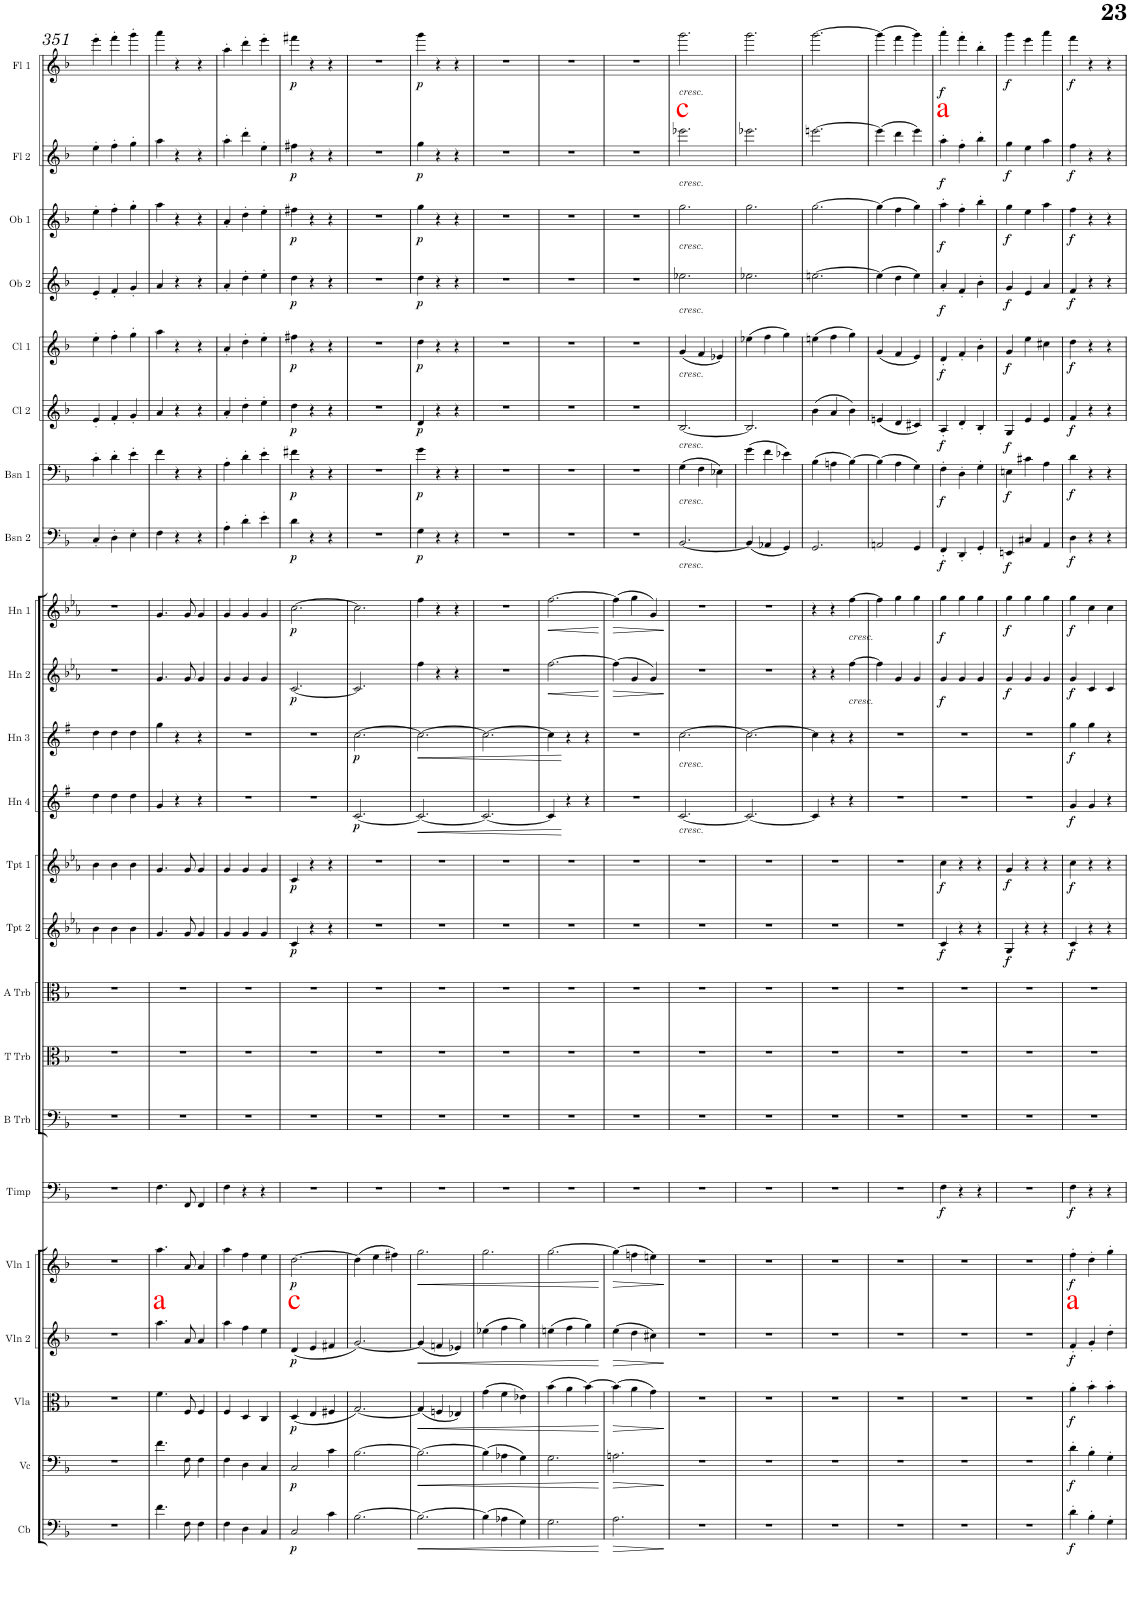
**kern	**dynam	**kern	**dynam	**kern	**dynam	**kern	**dynam	**kern	**text	**dynam	**kern	**dynam	**kern	**kern	**kern	**kern	**dynam	**kern	**dynam	**kern	**dynam	**kern	**dynam	**kern	**dynam	**kern	**dynam	**kern	**dynam	**kern	**dynam	**kern	**dynam	**kern	**dynam	**kern	**dynam	**kern	**dynam	**kern	**dynam	**kern	**text	**dynam
*part23	*part23	*part22	*part22	*part21	*part21	*part20	*part20	*part19	*part19	*part19	*part18	*part18	*part17	*part16	*part15	*part14	*part14	*part13	*part13	*part12	*part12	*part11	*part11	*part10	*part10	*part9	*part9	*part8	*part8	*part7	*part7	*part6	*part6	*part5	*part5	*part4	*part4	*part3	*part3	*part2	*part2	*part1	*part1	*part1
*staff23	*staff23	*staff22	*staff22	*staff21	*staff21	*staff20	*staff20	*staff19	*staff19	*staff19	*staff18	*staff18	*staff17	*staff16	*staff15	*staff14	*staff14	*staff13	*staff13	*staff12	*staff12	*staff11	*staff11	*staff10	*staff10	*staff9	*staff9	*staff8	*staff8	*staff7	*staff7	*staff6	*staff6	*staff5	*staff5	*staff4	*staff4	*staff3	*staff3	*staff2	*staff2	*staff1	*staff1	*staff1
*I"Contrabass	*	*I"Violoncello	*	*I"Viola	*	*I"Violin 2	*	*I"Violin 1	*	*	*I"F, F Timpani	*	*I"Bass Trombone	*I"Tenor Trombone	*I"Alto Trombone	*I"D Trumpet 2	*	*I"D Trumpet 1	*	*I"Bb (basso) Horn 4	*	*I"Bb (basso) Horn 3	*	*I"D Horn 2	*	*I"D Horn 1	*	*I"Bassoon 2	*	*I"Bassoon 1	*	*I"C Clarinet 2	*	*I"C Clarinet 1	*	*I"Oboe 2	*	*I"Oboe 1	*	*I"Flute 2	*	*I"Flute 1	*	*
*I'Cb	*	*I'Vc	*	*I'Vla	*	*I'Vln 2	*	*I'Vln 1	*	*	*I'Timp	*	*I'B Trb	*I'T Trb	*I'A Trb	*I'Tpt 2	*	*I'Tpt 1	*	*I'Hn 4	*	*I'Hn 3	*	*I'Hn 2	*	*I'Hn 1	*	*I'Bsn 2	*	*I'Bsn 1	*	*I'Cl 2	*	*I'Cl 1	*	*I'Ob 2	*	*I'Ob 1	*	*I'Fl 2	*	*I'Fl 1	*	*
!!LO:PB:g=z
*clefF4	*	*clefF4	*	*clefC3	*	*clefG2	*	*clefG2	*	*	*clefF4	*	*clefF4	*clefC3	*clefC3	*clefG2	*	*clefG2	*	*clefG2	*	*clefG2	*	*clefG2	*	*clefG2	*	*clefF4	*	*clefF4	*	*clefG2	*	*clefG2	*	*clefG2	*	*clefG2	*	*clefG2	*	*clefG2	*	*
*Trd7c12	*	*	*	*	*	*	*	*	*	*	*	*	*	*	*	*Trd-1c-2	*	*Trd-1c-2	*	*Trd8c14	*	*Trd8c14	*	*Trd6c10	*	*Trd6c10	*	*	*	*	*	*Trd1c2	*	*Trd1c2	*	*	*	*	*	*	*	*	*	*
*k[b-]	*	*k[b-]	*	*k[b-]	*	*k[b-]	*	*k[b-]	*	*	*k[b-]	*	*k[b-]	*k[b-]	*k[b-]	*k[b-e-a-]	*	*k[b-e-a-]	*	*k[f#]	*	*k[f#]	*	*k[b-e-a-]	*	*k[b-e-a-]	*	*k[b-]	*	*k[b-]	*	*k[b-]	*	*k[b-]	*	*k[b-]	*	*k[b-]	*	*k[b-]	*	*k[b-]	*	*
*M3/4	*	*M3/4	*	*M3/4	*	*M3/4	*	*M3/4	*	*	*M3/4	*	*M3/4	*M3/4	*M3/4	*M3/4	*	*M3/4	*	*M3/4	*	*M3/4	*	*M3/4	*	*M3/4	*	*M3/4	*	*M3/4	*	*M3/4	*	*M3/4	*	*M3/4	*	*M3/4	*	*M3/4	*	*M3/4	*	*
=351	=351	=351	=351	=351	=351	=351	=351	=351	=351	=351	=351	=351	=351	=351	=351	=351	=351	=351	=351	=351	=351	=351	=351	=351	=351	=351	=351	=351	=351	=351	=351	=351	=351	=351	=351	=351	=351	=351	=351	=351	=351	=351	=351	=351
2.r	.	2.r	.	2.r	.	2.r	.	2.r	.	.	2.r	.	2.r	2.r	2.r	4b-\	.	4b-\	.	4dd\	.	4dd\	.	2.r	.	2.r	.	4C'/	.	4c'\	.	4e'/	.	4ee'\	.	4e'/	.	4ee'\	.	4ee'\	.	4eee'\	.	.
.	.	.	.	.	.	.	.	.	.	.	.	.	.	.	.	4b-\	.	4b-\	.	4dd\	.	4dd\	.	.	.	.	.	4D'\	.	4d'\	.	4f'/	.	4ff'\	.	4f'/	.	4ff'\	.	4ff'\	.	4fff'\	.	.
.	.	.	.	.	.	.	.	.	.	.	.	.	.	.	.	4b-\	.	4b-\	.	4dd\	.	4dd\	.	.	.	.	.	4E'\	.	4e'\	.	4g'/	.	4gg'\	.	4g'/	.	4gg'\	.	4gg'\	.	4ggg'\	.	.
=352	=352	=352	=352	=352	=352	=352	=352	=352	=352	=352	=352	=352	=352	=352	=352	=352	=352	=352	=352	=352	=352	=352	=352	=352	=352	=352	=352	=352	=352	=352	=352	=352	=352	=352	=352	=352	=352	=352	=352	=352	=352	=352	=352	=352
!	!	!	!	!	!	!	!	!	!LO:LY:b:color=#FF0000	!	!	!	!	!	!	!	!	!	!	!	!	!	!	!	!	!	!	!	!	!	!	!	!	!	!	!	!	!	!	!	!	!	!	!
4.f\	.	4.f\	.	4.f\	.	4.aa\	.	4.aa\	a	.	4.F\	.	2.r	2.r	2.r	4.g/	.	4.g/	.	4g/	.	4gg\	.	4.g/	.	4.g/	.	4F\	.	4f\	.	4a/	.	4aa\	.	4a/	.	4aa\	.	4aa\	.	4aaa\	.	.
.	.	.	.	.	.	.	.	.	.	.	.	.	.	.	.	.	.	.	.	4r	.	4r	.	.	.	.	.	4r	.	4r	.	4r	.	4r	.	4r	.	4r	.	4r	.	4r	.	.
8F\	.	8F\	.	8F/	.	8a/	.	8a/	.	.	8FF/	.	.	.	.	8g/	.	8g/	.	.	.	.	.	8g/	.	8g/	.	.	.	.	.	.	.	.	.	.	.	.	.	.	.	.	.	.
4F\	.	4F\	.	4F/	.	4a/	.	4a/	.	.	4FF/	.	.	.	.	4g/	.	4g/	.	4r	.	4r	.	4g/	.	4g/	.	4r	.	4r	.	4r	.	4r	.	4r	.	4r	.	4r	.	4r	.	.
=353	=353	=353	=353	=353	=353	=353	=353	=353	=353	=353	=353	=353	=353	=353	=353	=353	=353	=353	=353	=353	=353	=353	=353	=353	=353	=353	=353	=353	=353	=353	=353	=353	=353	=353	=353	=353	=353	=353	=353	=353	=353	=353	=353	=353
4F'\	.	4F'\	.	4F'/	.	4aa'\	.	4aa'\	.	.	4F\	.	2.r	2.r	2.r	4g/	.	4g/	.	2.r	.	2.r	.	4g/	.	4g/	.	4A'\	.	4A'\	.	4a'/	.	4a'/	.	4a'/	.	4a'/	.	4aa'\	.	4aa'\	.	.
4D'\	.	4D'\	.	4D'/	.	4ff'\	.	4ff'\	.	.	4r	.	.	.	.	4g/	.	4g/	.	.	.	.	.	4g/	.	4g/	.	4d'\	.	4d'\	.	4dd'\	.	4dd'\	.	4dd'\	.	4dd'\	.	4ddd'\	.	4ddd'\	.	.
4C'/	.	4C'/	.	4C'/	.	4ee'\	.	4ee'\	.	.	4r	.	.	.	.	4g/	.	4g/	.	.	.	.	.	4g/	.	4g/	.	4e'\	.	4e'\	.	4ee'\	.	4ee'\	.	4ee'\	.	4ee'\	.	4ee'\	.	4eee'\	.	.
=354	=354	=354	=354	=354	=354	=354	=354	=354	=354	=354	=354	=354	=354	=354	=354	=354	=354	=354	=354	=354	=354	=354	=354	=354	=354	=354	=354	=354	=354	=354	=354	=354	=354	=354	=354	=354	=354	=354	=354	=354	=354	=354	=354	=354
!	!LO:DY:b	!	!LO:DY:b	!	!LO:DY:b	!	!LO:DY:b	!	!LO:LY:b:color=#FF0000	!LO:DY:b	!	!	!	!	!	!	!LO:DY:b	!	!LO:DY:b	!	!	!	!	!	!LO:DY:b	!	!LO:DY:b	!	!LO:DY:b	!	!LO:DY:b	!	!LO:DY:b	!	!LO:DY:b	!	!LO:DY:b	!	!LO:DY:b	!	!LO:DY:b	!	!	!LO:DY:b
2C/	p	2C/	p	(4D/	p	(4d/	p	[2.dd\	c	p	2.r	.	2.r	2.r	2.r	4c/	p	4c/	p	2.r	.	2.r	.	[2.c/	p	[2.cc\	p	4d\	p	4f#X\	p	4dd\	p	4ff#X\	p	4dd\	p	4ff#X\	p	4ff#X\	p	4fff#X\	.	p
.	.	.	.	4E/	.	4e/	.	.	.	.	.	.	.	.	.	4r	.	4r	.	.	.	.	.	.	.	.	.	4r	.	4r	.	4r	.	4r	.	4r	.	4r	.	4r	.	4r	.	.
4c\	.	4c\	.	4F#X/	.	4f#X/	.	.	.	.	.	.	.	.	.	4r	.	4r	.	.	.	.	.	.	.	.	.	4r	.	4r	.	4r	.	4r	.	4r	.	4r	.	4r	.	4r	.	.
=355	=355	=355	=355	=355	=355	=355	=355	=355	=355	=355	=355	=355	=355	=355	=355	=355	=355	=355	=355	=355	=355	=355	=355	=355	=355	=355	=355	=355	=355	=355	=355	=355	=355	=355	=355	=355	=355	=355	=355	=355	=355	=355	=355	=355
!	!	!	!	!	!	!	!	!	!	!	!	!	!	!	!	!	!	!	!	!	!LO:DY:b	!	!LO:DY:b	!	!	!	!	!	!	!	!	!	!	!	!	!	!	!	!	!	!	!	!	!
[2.B-\	.	[2.B-\	.	[2.G/)	.	[2.g/)	.	(4dd\]	.	.	2.r	.	2.r	2.r	2.r	2.r	.	2.r	.	[2.c/	p	[2.cc\	p	2.c/]	.	2.cc\]	.	2.r	.	2.r	.	2.r	.	2.r	.	2.r	.	2.r	.	2.r	.	2.r	.	.
.	.	.	.	.	.	.	.	4ee\	.	.	.	.	.	.	.	.	.	.	.	.	.	.	.	.	.	.	.	.	.	.	.	.	.	.	.	.	.	.	.	.	.	.	.	.
.	.	.	.	.	.	.	.	4ff#X\)	.	.	.	.	.	.	.	.	.	.	.	.	.	.	.	.	.	.	.	.	.	.	.	.	.	.	.	.	.	.	.	.	.	.	.	.
=356	=356	=356	=356	=356	=356	=356	=356	=356	=356	=356	=356	=356	=356	=356	=356	=356	=356	=356	=356	=356	=356	=356	=356	=356	=356	=356	=356	=356	=356	=356	=356	=356	=356	=356	=356	=356	=356	=356	=356	=356	=356	=356	=356	=356
!	!LO:HP:b	!	!LO:HP:b	!	!LO:HP:b	!	!LO:HP:b	!	!	!LO:HP:b	!	!	!	!	!	!	!	!	!	!	!LO:HP:b	!	!LO:HP:b	!	!	!	!	!	!LO:DY:b	!	!LO:DY:b	!	!LO:DY:b	!	!LO:DY:b	!	!LO:DY:b	!	!LO:DY:b	!	!LO:DY:b	!	!	!LO:DY:b
2.B-\_	<	2.B-\_	<	(4G/]	<	(4g/]	<	2.gg\	.	<	2.r	.	2.r	2.r	2.r	2.r	.	2.r	.	2.c/_	<	2.cc\_	<	4ff\	.	4ff\	.	4G\	p	4g\	p	4d/	p	4dd\	p	4dd\	p	4gg\	p	4gg\	p	4ggg\	.	p
.	.	.	.	4Fn/	.	4fn/	.	.	.	.	.	.	.	.	.	.	.	.	.	.	.	.	.	4r	.	4r	.	4r	.	4r	.	4r	.	4r	.	4r	.	4r	.	4r	.	4r	.	.
.	.	.	.	4E-X/)	.	4e-X/)	.	.	.	.	.	.	.	.	.	.	.	.	.	.	.	.	.	4r	.	4r	.	4r	.	4r	.	4r	.	4r	.	4r	.	4r	.	4r	.	4r	.	.
=357	=357	=357	=357	=357	=357	=357	=357	=357	=357	=357	=357	=357	=357	=357	=357	=357	=357	=357	=357	=357	=357	=357	=357	=357	=357	=357	=357	=357	=357	=357	=357	=357	=357	=357	=357	=357	=357	=357	=357	=357	=357	=357	=357	=357
(4B-\]	.	(4B-\]	.	(4g\	.	(4ee-X\	.	2.gg\	.	.	2.r	.	2.r	2.r	2.r	2.r	.	2.r	.	2.c/_	.	2.cc\_	.	2.r	.	2.r	.	2.r	.	2.r	.	2.r	.	2.r	.	2.r	.	2.r	.	2.r	.	2.r	.	.
4A-X\	.	4A-X\	.	4f\	.	4ff\	.	.	.	.	.	.	.	.	.	.	.	.	.	.	.	.	.	.	.	.	.	.	.	.	.	.	.	.	.	.	.	.	.	.	.	.	.	.
4G\)	.	4G\)	.	4e-X\)	.	4gg\)	.	.	.	.	.	.	.	.	.	.	.	.	.	.	.	.	.	.	.	.	.	.	.	.	.	.	.	.	.	.	.	.	.	.	.	.	.	.
=358	=358	=358	=358	=358	=358	=358	=358	=358	=358	=358	=358	=358	=358	=358	=358	=358	=358	=358	=358	=358	=358	=358	=358	=358	=358	=358	=358	=358	=358	=358	=358	=358	=358	=358	=358	=358	=358	=358	=358	=358	=358	=358	=358	=358
!	!	!	!	!	!	!	!	!	!	!	!	!	!	!	!	!	!	!	!	!	!	!	!	!	!LO:HP:b	!	!LO:HP:b	!	!	!	!	!	!	!	!	!	!	!	!	!	!	!	!	!
2.G\	.	2.G\	.	(4b-\	.	(4een\	.	[2.gg\	.	.	2.r	.	2.r	2.r	2.r	2.r	.	2.r	.	4c/]	.	4cc\]	.	[2.ff\	<	[2.ff\	<	2.r	.	2.r	.	2.r	.	2.r	.	2.r	.	2.r	.	2.r	.	2.r	.	.
.	.	.	.	4a\	.	4ff\	.	.	.	.	.	.	.	.	.	.	.	.	.	4r	[	4r	[	.	.	.	.	.	.	.	.	.	.	.	.	.	.	.	.	.	.	.	.	.
.	.	.	.	[4b-\)	.	4gg\)	.	.	.	.	.	.	.	.	.	.	.	.	.	4r	.	4r	.	.	.	.	.	.	.	.	.	.	.	.	.	.	.	.	.	.	.	.	.	.
.	[	.	[	.	[	.	[	.	.	[	.	.	.	.	.	.	.	.	.	.	.	.	.	.	[	.	[	.	.	.	.	.	.	.	.	.	.	.	.	.	.	.	.	.
=359	=359	=359	=359	=359	=359	=359	=359	=359	=359	=359	=359	=359	=359	=359	=359	=359	=359	=359	=359	=359	=359	=359	=359	=359	=359	=359	=359	=359	=359	=359	=359	=359	=359	=359	=359	=359	=359	=359	=359	=359	=359	=359	=359	=359
!	!LO:HP:b	!	!LO:HP:b	!	!LO:HP:b	!	!LO:HP:b	!	!	!LO:HP:b	!	!	!	!	!	!	!	!	!	!	!	!	!	!	!LO:HP:b	!	!LO:HP:b	!	!	!	!	!	!	!	!	!	!	!	!	!	!	!	!	!
2.A\	>	2.An\	>	(4b-\]	>	(4ee\	>	(4gg\]	.	>	2.r	.	2.r	2.r	2.r	2.r	.	2.r	.	2.r	.	2.r	.	(4ff\]	>	(4ff\]	>	2.r	.	2.r	.	2.r	.	2.r	.	2.r	.	2.r	.	2.r	.	2.r	.	.
.	.	.	.	4a\	.	4dd\	.	4ffn\	.	.	.	.	.	.	.	.	.	.	.	.	.	.	.	4g/	.	4gg\	.	.	.	.	.	.	.	.	.	.	.	.	.	.	.	.	.	.
.	.	.	.	4g\)	.	4cc#X\)	.	4een\)	.	.	.	.	.	.	.	.	.	.	.	.	.	.	.	4g/)	.	4g/)	.	.	.	.	.	.	.	.	.	.	.	.	.	.	.	.	.	.
.	]	.	]	.	]	.	]	.	.	]	.	.	.	.	.	.	.	.	.	.	.	.	.	.	]	.	]	.	.	.	.	.	.	.	.	.	.	.	.	.	.	.	.	.
=360	=360	=360	=360	=360	=360	=360	=360	=360	=360	=360	=360	=360	=360	=360	=360	=360	=360	=360	=360	=360	=360	=360	=360	=360	=360	=360	=360	=360	=360	=360	=360	=360	=360	=360	=360	=360	=360	=360	=360	=360	=360	=360	=360	=360
!	!	!	!	!	!	!	!	!	!	!	!	!	!	!	!	!	!	!	!	!	!	!	!	!	!	!	!	!	!	!	!	!	!	!	!	!	!	!	!	!	!	!LO:TX:b:i:t=cresc.	!	!
!	!	!	!	!	!	!	!	!	!	!	!	!	!	!	!	!	!	!	!	!	!	!	!	!	!	!	!	!	!	!	!	!	!	!	!	!	!	!	!	!LO:TX:b:i:t=cresc.	!	!	!	!
!	!	!	!	!	!	!	!	!	!	!	!	!	!	!	!	!	!	!	!	!	!	!	!	!	!	!	!	!	!	!	!	!	!	!	!	!	!	!LO:TX:b:i:t=cresc.	!	!	!	!	!	!
!	!	!	!	!	!	!	!	!	!	!	!	!	!	!	!	!	!	!	!	!	!	!	!	!	!	!	!	!	!	!	!	!	!	!	!	!LO:TX:b:i:t=cresc.	!	!	!	!	!	!	!	!
!	!	!	!	!	!	!	!	!	!	!	!	!	!	!	!	!	!	!	!	!	!	!	!	!	!	!	!	!	!	!	!	!	!	!LO:TX:b:i:t=cresc.	!	!	!	!	!	!	!	!	!	!
!	!	!	!	!	!	!	!	!	!	!	!	!	!	!	!	!	!	!	!	!	!	!	!	!	!	!	!	!	!	!	!	!LO:TX:b:i:t=cresc.	!	!	!	!	!	!	!	!	!	!	!	!
!	!	!	!	!	!	!	!	!	!	!	!	!	!	!	!	!	!	!	!	!	!	!	!	!	!	!	!	!	!	!LO:TX:b:i:t=cresc.	!	!	!	!	!	!	!	!	!	!	!	!	!	!
!	!	!	!	!	!	!	!	!	!	!	!	!	!	!	!	!	!	!	!	!	!	!	!	!	!	!	!	!LO:TX:b:i:t=cresc.	!	!	!	!	!	!	!	!	!	!	!	!	!	!	!	!
!	!	!	!	!	!	!	!	!	!	!	!	!	!	!	!	!	!	!	!	!	!	!LO:TX:b:i:t=cresc.	!	!	!	!	!	!	!	!	!	!	!	!	!	!	!	!	!	!	!	!	!	!
!	!	!	!	!	!	!	!	!	!	!	!	!	!	!	!	!	!	!	!	!LO:TX:b:i:t=cresc.	!	!	!	!	!	!	!	!	!	!	!	!	!	!	!	!	!	!	!	!	!	!	!	!
!	!	!	!	!	!	!	!	!	!	!	!	!	!	!	!	!	!	!	!	!	!	!	!	!	!	!	!	!	!	!	!	!	!	!	!	!	!	!	!	!	!	!	!LO:LY:b:color=#FF0000	!
2.r	.	2.r	.	2.r	.	2.r	.	2.r	.	.	2.r	.	2.r	2.r	2.r	2.r	.	2.r	.	[2.c/	.	[2.cc\	.	2.r	.	2.r	.	[2.BB-/	.	(4G\	.	[2.B-/	.	(4g/	.	2.ee-X\	.	2.gg\	.	2.eee-X\	.	2.ggg\	c	.
.	.	.	.	.	.	.	.	.	.	.	.	.	.	.	.	.	.	.	.	.	.	.	.	.	.	.	.	.	.	4F\	.	.	.	4f/	.	.	.	.	.	.	.	.	.	.
.	.	.	.	.	.	.	.	.	.	.	.	.	.	.	.	.	.	.	.	.	.	.	.	.	.	.	.	.	.	4E-X\)	.	.	.	4e-X/)	.	.	.	.	.	.	.	.	.	.
=361	=361	=361	=361	=361	=361	=361	=361	=361	=361	=361	=361	=361	=361	=361	=361	=361	=361	=361	=361	=361	=361	=361	=361	=361	=361	=361	=361	=361	=361	=361	=361	=361	=361	=361	=361	=361	=361	=361	=361	=361	=361	=361	=361	=361
2.r	.	2.r	.	2.r	.	2.r	.	2.r	.	.	2.r	.	2.r	2.r	2.r	2.r	.	2.r	.	2.c/_	.	2.cc\_	.	2.r	.	2.r	.	(4BB-/]	.	(4g\	.	2.B-/]	.	(4ee-X\	.	2.ee-X\	.	2.gg\	.	2.eee-X\	.	2.ggg\	.	.
.	.	.	.	.	.	.	.	.	.	.	.	.	.	.	.	.	.	.	.	.	.	.	.	.	.	.	.	4AA-X/	.	4f\	.	.	.	4ff\	.	.	.	.	.	.	.	.	.	.
.	.	.	.	.	.	.	.	.	.	.	.	.	.	.	.	.	.	.	.	.	.	.	.	.	.	.	.	4GG/)	.	4e-X\)	.	.	.	4gg\)	.	.	.	.	.	.	.	.	.	.
=362	=362	=362	=362	=362	=362	=362	=362	=362	=362	=362	=362	=362	=362	=362	=362	=362	=362	=362	=362	=362	=362	=362	=362	=362	=362	=362	=362	=362	=362	=362	=362	=362	=362	=362	=362	=362	=362	=362	=362	=362	=362	=362	=362	=362
2.r	.	2.r	.	2.r	.	2.r	.	2.r	.	.	2.r	.	2.r	2.r	2.r	2.r	.	2.r	.	4c/]	.	4cc\]	.	4r	.	4r	.	2.GG/	.	(4B-\	.	(4b-\	.	(4een\	.	[2.een\	.	[2.gg\	.	[2.eeen\	.	[2.ggg\	.	.
.	.	.	.	.	.	.	.	.	.	.	.	.	.	.	.	.	.	.	.	4r	.	4r	.	4r	.	4r	.	.	.	4An\	.	4a/	.	4ff\	.	.	.	.	.	.	.	.	.	.
!	!	!	!	!	!	!	!	!	!	!	!	!	!	!	!	!	!	!	!	!	!	!	!	!	!	!LO:TX:b:i:t=cresc.	!	!	!	!	!	!	!	!	!	!	!	!	!	!	!	!	!	!
!	!	!	!	!	!	!	!	!	!	!	!	!	!	!	!	!	!	!	!	!	!	!	!	!LO:TX:b:i:t=cresc.	!	!	!	!	!	!	!	!	!	!	!	!	!	!	!	!	!	!	!	!
.	.	.	.	.	.	.	.	.	.	.	.	.	.	.	.	.	.	.	.	4r	.	4r	.	[4ff\	.	[4ff\	.	.	.	[4B-\)	.	4b-\)	.	4gg\)	.	.	.	.	.	.	.	.	.	.
=363	=363	=363	=363	=363	=363	=363	=363	=363	=363	=363	=363	=363	=363	=363	=363	=363	=363	=363	=363	=363	=363	=363	=363	=363	=363	=363	=363	=363	=363	=363	=363	=363	=363	=363	=363	=363	=363	=363	=363	=363	=363	=363	=363	=363
2.r	.	2.r	.	2.r	.	2.r	.	2.r	.	.	2.r	.	2.r	2.r	2.r	2.r	.	2.r	.	2.r	.	2.r	.	4ff\]	.	4ff\]	.	2AAn/	.	(4B-\]	.	(4en/	.	(4g/	.	(4ee\]	.	(4gg\]	.	(4eee\]	.	(4ggg\]	.	.
.	.	.	.	.	.	.	.	.	.	.	.	.	.	.	.	.	.	.	.	.	.	.	.	4g/	.	4gg\	.	.	.	4A\	.	4d/	.	4f/	.	4dd\	.	4ff\	.	4ddd\	.	4fff\	.	.
.	.	.	.	.	.	.	.	.	.	.	.	.	.	.	.	.	.	.	.	.	.	.	.	4g/	.	4gg\	.	4GG/	.	4G\)	.	4c#X/)	.	4e/)	.	4ee\)	.	4gg\)	.	4eee\)	.	4ggg\)	.	.
=364	=364	=364	=364	=364	=364	=364	=364	=364	=364	=364	=364	=364	=364	=364	=364	=364	=364	=364	=364	=364	=364	=364	=364	=364	=364	=364	=364	=364	=364	=364	=364	=364	=364	=364	=364	=364	=364	=364	=364	=364	=364	=364	=364	=364
!	!	!	!	!	!	!	!	!	!	!	!	!LO:DY:b	!	!	!	!	!LO:DY:b	!	!LO:DY:b	!	!	!	!	!	!LO:DY:b	!	!LO:DY:b	!	!LO:DY:b	!	!LO:DY:b	!	!LO:DY:b	!	!LO:DY:b	!	!LO:DY:b	!	!LO:DY:b	!	!LO:DY:b	!	!LO:LY:b:color=#FF0000	!LO:DY:b
2.r	.	2.r	.	2.r	.	2.r	.	2.r	.	.	4F\	f	2.r	2.r	2.r	4c/	f	4cc\	f	2.r	.	2.r	.	4g/	f	4gg\	f	4FF'/	f	4F'\	f	4A'/	f	4d'/	f	4a'/	f	4aa'\	f	4aa'\	f	4aaa'\	a	f
.	.	.	.	.	.	.	.	.	.	.	4r	.	.	.	.	4r	.	4r	.	.	.	.	.	4g/	.	4gg\	.	4DD'/	.	4D'\	.	4d'/	.	4f'/	.	4f'/	.	4ff'\	.	4ff'\	.	4fff'\	.	.
.	.	.	.	.	.	.	.	.	.	.	4r	.	.	.	.	4r	.	4r	.	.	.	.	.	4g/	.	4gg\	.	4GG'/	.	4G'\	.	4B-'/	.	4b-'\	.	4b-'\	.	4bb-'\	.	4bb-'\	.	4bb-'\	.	.
=365	=365	=365	=365	=365	=365	=365	=365	=365	=365	=365	=365	=365	=365	=365	=365	=365	=365	=365	=365	=365	=365	=365	=365	=365	=365	=365	=365	=365	=365	=365	=365	=365	=365	=365	=365	=365	=365	=365	=365	=365	=365	=365	=365	=365
!	!	!	!	!	!	!	!	!	!	!	!	!	!	!	!	!	!LO:DY:b	!	!LO:DY:b	!	!	!	!	!	!LO:DY:b	!	!LO:DY:b	!	!LO:DY:b	!	!LO:DY:b	!	!LO:DY:b	!	!LO:DY:b	!	!LO:DY:b	!	!LO:DY:b	!	!LO:DY:b	!	!	!LO:DY:b
2.r	.	2.r	.	2.r	.	2.r	.	2.r	.	.	2.r	.	2.r	2.r	2.r	4G/	f	4g/	f	2.r	.	2.r	.	4g/	f	4gg\	f	4EEn'/	f	4En'\	f	4G'/	f	4g'/	f	4g'/	f	4gg'\	f	4gg'\	f	4ggg'\	.	f
.	.	.	.	.	.	.	.	.	.	.	.	.	.	.	.	4r	.	4r	.	.	.	.	.	4g/	.	4gg\	.	4C#X'/	.	4c#X'\	.	4e'/	.	4ee'\	.	4e'/	.	4ee'\	.	4ee'\	.	4eee'\	.	.
.	.	.	.	.	.	.	.	.	.	.	.	.	.	.	.	4r	.	4r	.	.	.	.	.	4g/	.	4gg\	.	4AA'/	.	4A'\	.	4e'/	.	4cc#X'\	.	4a'/	.	4aa'\	.	4aa'\	.	4aaa'\	.	.
=366	=366	=366	=366	=366	=366	=366	=366	=366	=366	=366	=366	=366	=366	=366	=366	=366	=366	=366	=366	=366	=366	=366	=366	=366	=366	=366	=366	=366	=366	=366	=366	=366	=366	=366	=366	=366	=366	=366	=366	=366	=366	=366	=366	=366
!	!LO:DY:b	!	!LO:DY:b	!	!LO:DY:b	!	!LO:DY:b	!	!LO:LY:b:color=#FF0000	!LO:DY:b	!	!LO:DY:b	!	!	!	!	!LO:DY:b	!	!LO:DY:b	!	!LO:DY:b	!	!LO:DY:b	!	!LO:DY:b	!	!LO:DY:b	!	!LO:DY:b	!	!LO:DY:b	!	!LO:DY:b	!	!LO:DY:b	!	!LO:DY:b	!	!LO:DY:b	!	!LO:DY:b	!	!	!LO:DY:b
4d'\	f	4d'\	f	4a'\	f	4f'/	f	4ff'\	a	f	4F\	f	2.r	2.r	2.r	4c/	f	4cc\	f	4g/	f	4gg\	f	4g/	f	4gg\	f	4D\	f	4d\	f	4f/	f	4dd\	f	4f/	f	4ff\	f	4ff\	f	4fff\	.	f
4B-'\	.	4B-'\	.	4b-'\	.	4g'/	.	4dd'\	.	.	4r	.	.	.	.	4r	.	4r	.	4g/	.	4gg\	.	4c/	.	4cc\	.	4r	.	4r	.	4r	.	4r	.	4r	.	4r	.	4r	.	4r	.	.
4G'\	.	4G'\	.	4b-'\	.	4dd'\	.	4gg'\	.	.	4r	.	.	.	.	4r	.	4r	.	4r	.	4r	.	4c/	.	4cc\	.	4r	.	4r	.	4r	.	4r	.	4r	.	4r	.	4r	.	4r	.	.
=	=	=	=	=	=	=	=	=	=	=	=	=	=	=	=	=	=	=	=	=	=	=	=	=	=	=	=	=	=	=	=	=	=	=	=	=	=	=	=	=	=	=	=	=
*-	*-	*-	*-	*-	*-	*-	*-	*-	*-	*-	*-	*-	*-	*-	*-	*-	*-	*-	*-	*-	*-	*-	*-	*-	*-	*-	*-	*-	*-	*-	*-	*-	*-	*-	*-	*-	*-	*-	*-	*-	*-	*-	*-	*-
